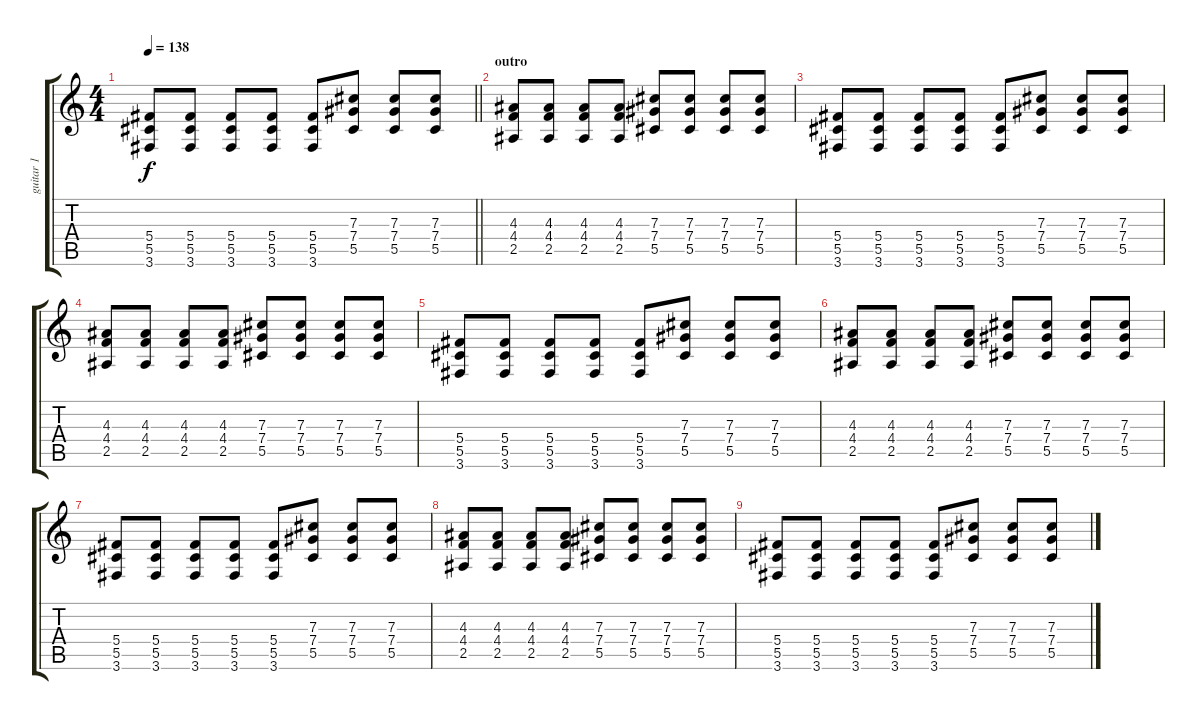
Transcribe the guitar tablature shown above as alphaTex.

\track ("guitar 1" "guitar 1") {instrument distortionguitar}
\staff {score tabs}
\tuning (Eb4 Bb3 Gb3 Db3 Ab2 Eb2) {hide}
\ts (4 4)
\tempo 138
\clef g2
\barLineRight lightlight
\ks c
(5.4 5.5 3.6).8{dy f} (5.4 5.5 3.6).8 (5.4 5.5 3.6).8 (5.4 5.5 3.6).8 (5.4 5.5 3.6).8 (7.3 7.4 5.5).8 (7.3 7.4 5.5).8 (7.3 7.4 5.5).8 |
\section ("" "outro ")
(4.3 4.4 2.5).8 (4.3 4.4 2.5).8 (4.3 4.4 2.5).8 (4.3 4.4 2.5).8 (7.3 7.4 5.5).8 (7.3 7.4 5.5).8 (7.3 7.4 5.5).8 (7.3 7.4 5.5).8 |
(5.4 5.5 3.6).8 (5.4 5.5 3.6).8 (5.4 5.5 3.6).8 (5.4 5.5 3.6).8 (5.4 5.5 3.6).8 (7.3 7.4 5.5).8 (7.3 7.4 5.5).8 (7.3 7.4 5.5).8 |
(4.3 4.4 2.5).8 (4.3 4.4 2.5).8 (4.3 4.4 2.5).8 (4.3 4.4 2.5).8 (7.3 7.4 5.5).8 (7.3 7.4 5.5).8 (7.3 7.4 5.5).8 (7.3 7.4 5.5).8 |
(5.4 5.5 3.6).8 (5.4 5.5 3.6).8 (5.4 5.5 3.6).8 (5.4 5.5 3.6).8 (5.4 5.5 3.6).8 (7.3 7.4 5.5).8 (7.3 7.4 5.5).8 (7.3 7.4 5.5).8 |
(4.3 4.4 2.5).8 (4.3 4.4 2.5).8 (4.3 4.4 2.5).8 (4.3 4.4 2.5).8 (7.3 7.4 5.5).8 (7.3 7.4 5.5).8 (7.3 7.4 5.5).8 (7.3 7.4 5.5).8 |
(5.4 5.5 3.6).8 (5.4 5.5 3.6).8 (5.4 5.5 3.6).8 (5.4 5.5 3.6).8 (5.4 5.5 3.6).8 (7.3 7.4 5.5).8 (7.3 7.4 5.5).8 (7.3 7.4 5.5).8 |
(4.3 4.4 2.5).8 (4.3 4.4 2.5).8 (4.3 4.4 2.5).8 (4.3 4.4 2.5).8 (7.3 7.4 5.5).8 (7.3 7.4 5.5).8 (7.3 7.4 5.5).8 (7.3 7.4 5.5).8 |
(5.4 5.5 3.6).8 (5.4 5.5 3.6).8 (5.4 5.5 3.6).8 (5.4 5.5 3.6).8 (5.4 5.5 3.6).8 (7.3 7.4 5.5).8 (7.3 7.4 5.5).8 (7.3 7.4 5.5).8
